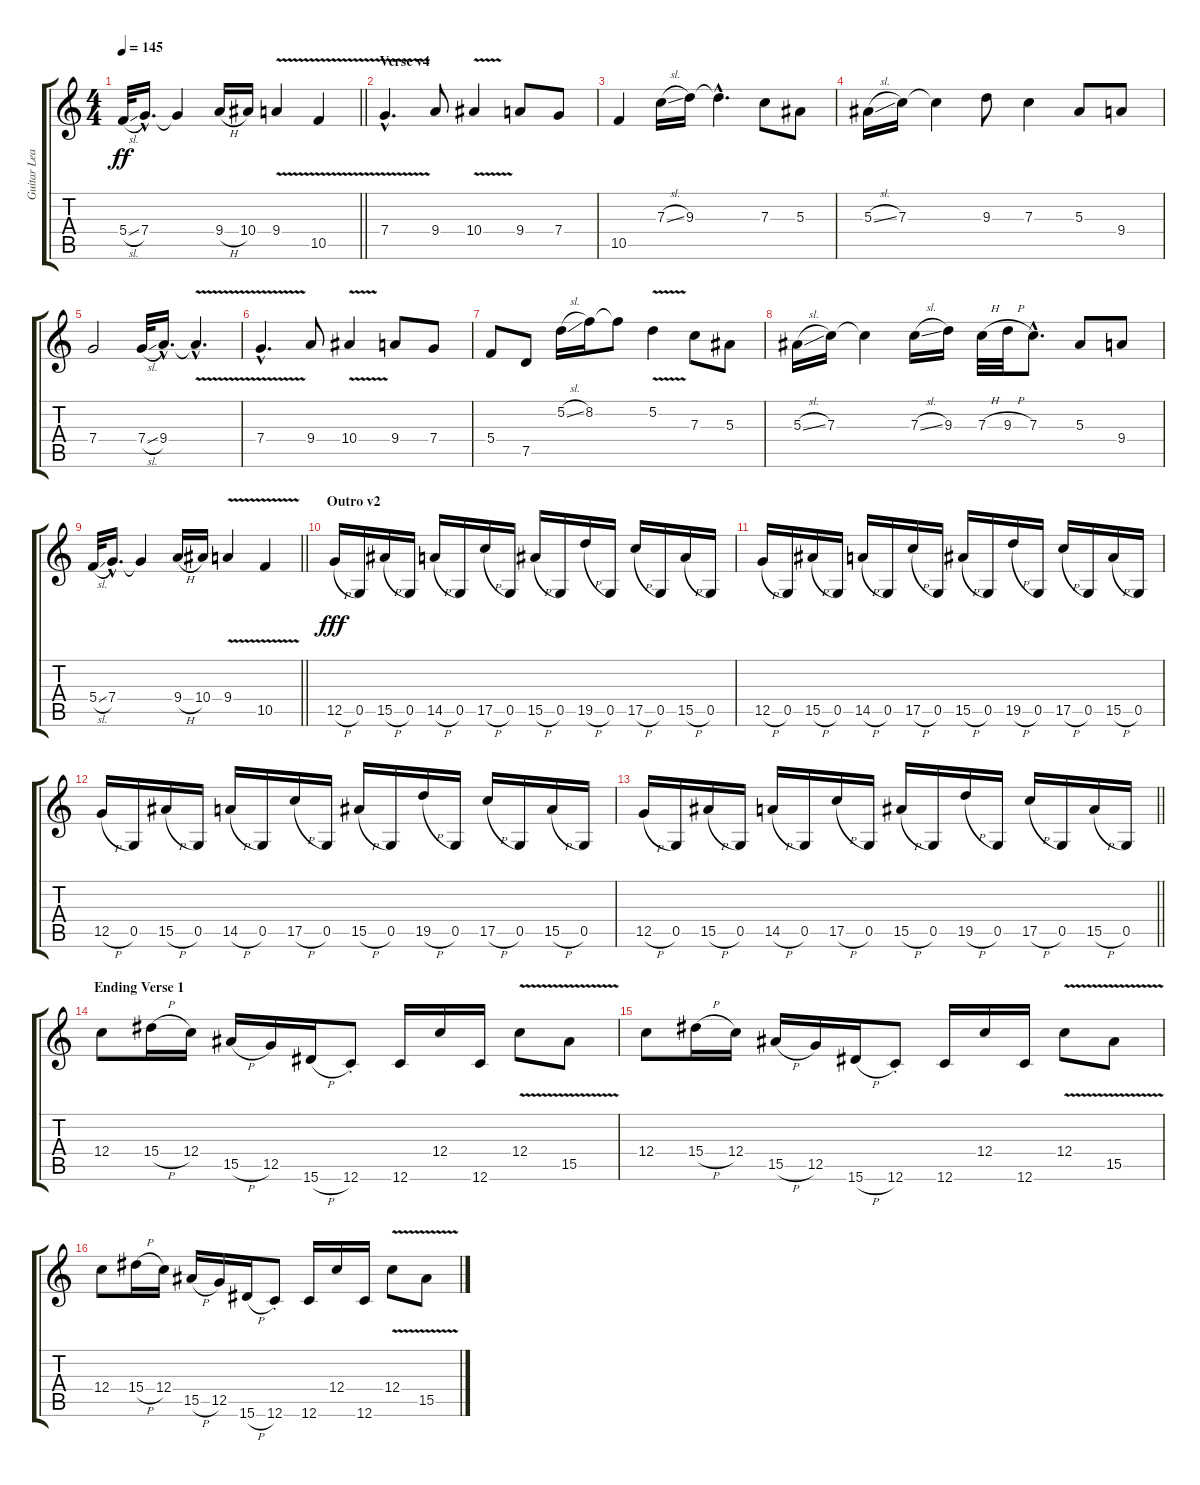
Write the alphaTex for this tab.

\track ("Guitar Lead 2" "Guitar Lea") {instrument overdrivenguitar}
\staff {score tabs}
\tuning (D4 A3 F3 C3 G2 C2) {hide}
\ts (4 4)
\tempo 145
\clef g2
\barLineRight lightlight
\ks c
5.4{sl}.32{dy ff} 7.4{hac}.16{d} 7.4{t}.4 9.4{h}.16 10.4.16 9.4{v}.4 10.5{v}.4 |
\section ("" "Verse v4")
7.4{v hac}.4{d} 9.4.8 10.4{v}.4 9.4.8 7.4.8 |
10.5.4 7.3{sl}.16 9.3.16 9.3{hac t}.4{d} 7.3.8 5.3.8 |
5.3{sl}.16 7.3.16 7.3{t}.4 9.3.8 7.3.4 5.3.8 9.4.8 |
7.4.2 7.4{sl}.32 9.4{hac}.16{d} 9.4{v hac t}.4{d} |
7.4{v hac}.4{d} 9.4.8 10.4{v}.4 9.4.8 7.4.8 |
5.4.8 7.5.8 5.2{sl}.16 8.2.16 8.2{t}.8 5.2{v}.4 7.3.8 5.3.8 |
5.3{sl}.16 7.3.16 7.3{t}.4 7.3{sl}.16 9.3.16 7.3{h}.32 9.3{h}.32 7.3{hac}.8{d} 5.3.8 9.4.8 |
\barLineRight lightlight
5.4{sl}.32 7.4{hac}.16{d} 7.4{t}.4 9.4{h}.16 10.4.16 9.4{v}.4 10.5{v}.4 |
\section ("" "Outro v2")
12.5{h}.16{dy fff} 0.5.16 15.5{h}.16 0.5.16 14.5{h}.16 0.5.16 17.5{h}.16 0.5.16 15.5{h}.16 0.5.16 19.5{h}.16 0.5.16 17.5{h}.16 0.5.16 15.5{h}.16 0.5.16 |
12.5{h}.16 0.5.16 15.5{h}.16 0.5.16 14.5{h}.16 0.5.16 17.5{h}.16 0.5.16 15.5{h}.16 0.5.16 19.5{h}.16 0.5.16 17.5{h}.16 0.5.16 15.5{h}.16 0.5.16 |
12.5{h}.16 0.5.16 15.5{h}.16 0.5.16 14.5{h}.16 0.5.16 17.5{h}.16 0.5.16 15.5{h}.16 0.5.16 19.5{h}.16 0.5.16 17.5{h}.16 0.5.16 15.5{h}.16 0.5.16 |
\barLineRight lightlight
12.5{h}.16 0.5.16 15.5{h}.16 0.5.16 14.5{h}.16 0.5.16 17.5{h}.16 0.5.16 15.5{h}.16 0.5.16 19.5{h}.16 0.5.16 17.5{h}.16 0.5.16 15.5{h}.16 0.5.16 |
\section ("" "Ending Verse 1")
12.4.8{volume 16} 15.4{h}.16 12.4.16 15.5{h}.16 12.5.16 15.6{h}.16 12.6{st}.8 12.6.16 12.4.16 12.6.16 12.4{v}.8 15.5{v}.8 |
12.4.8 15.4{h}.16 12.4.16 15.5{h}.16 12.5.16 15.6{h}.16 12.6{st}.8 12.6.16 12.4.16 12.6.16 12.4{v}.8 15.5{v}.8 |
12.4.8 15.4{h}.16 12.4.16 15.5{h}.16 12.5.16 15.6{h}.16 12.6{st}.8 12.6.16 12.4.16 12.6.16 12.4{v}.8 15.5{v}.8
